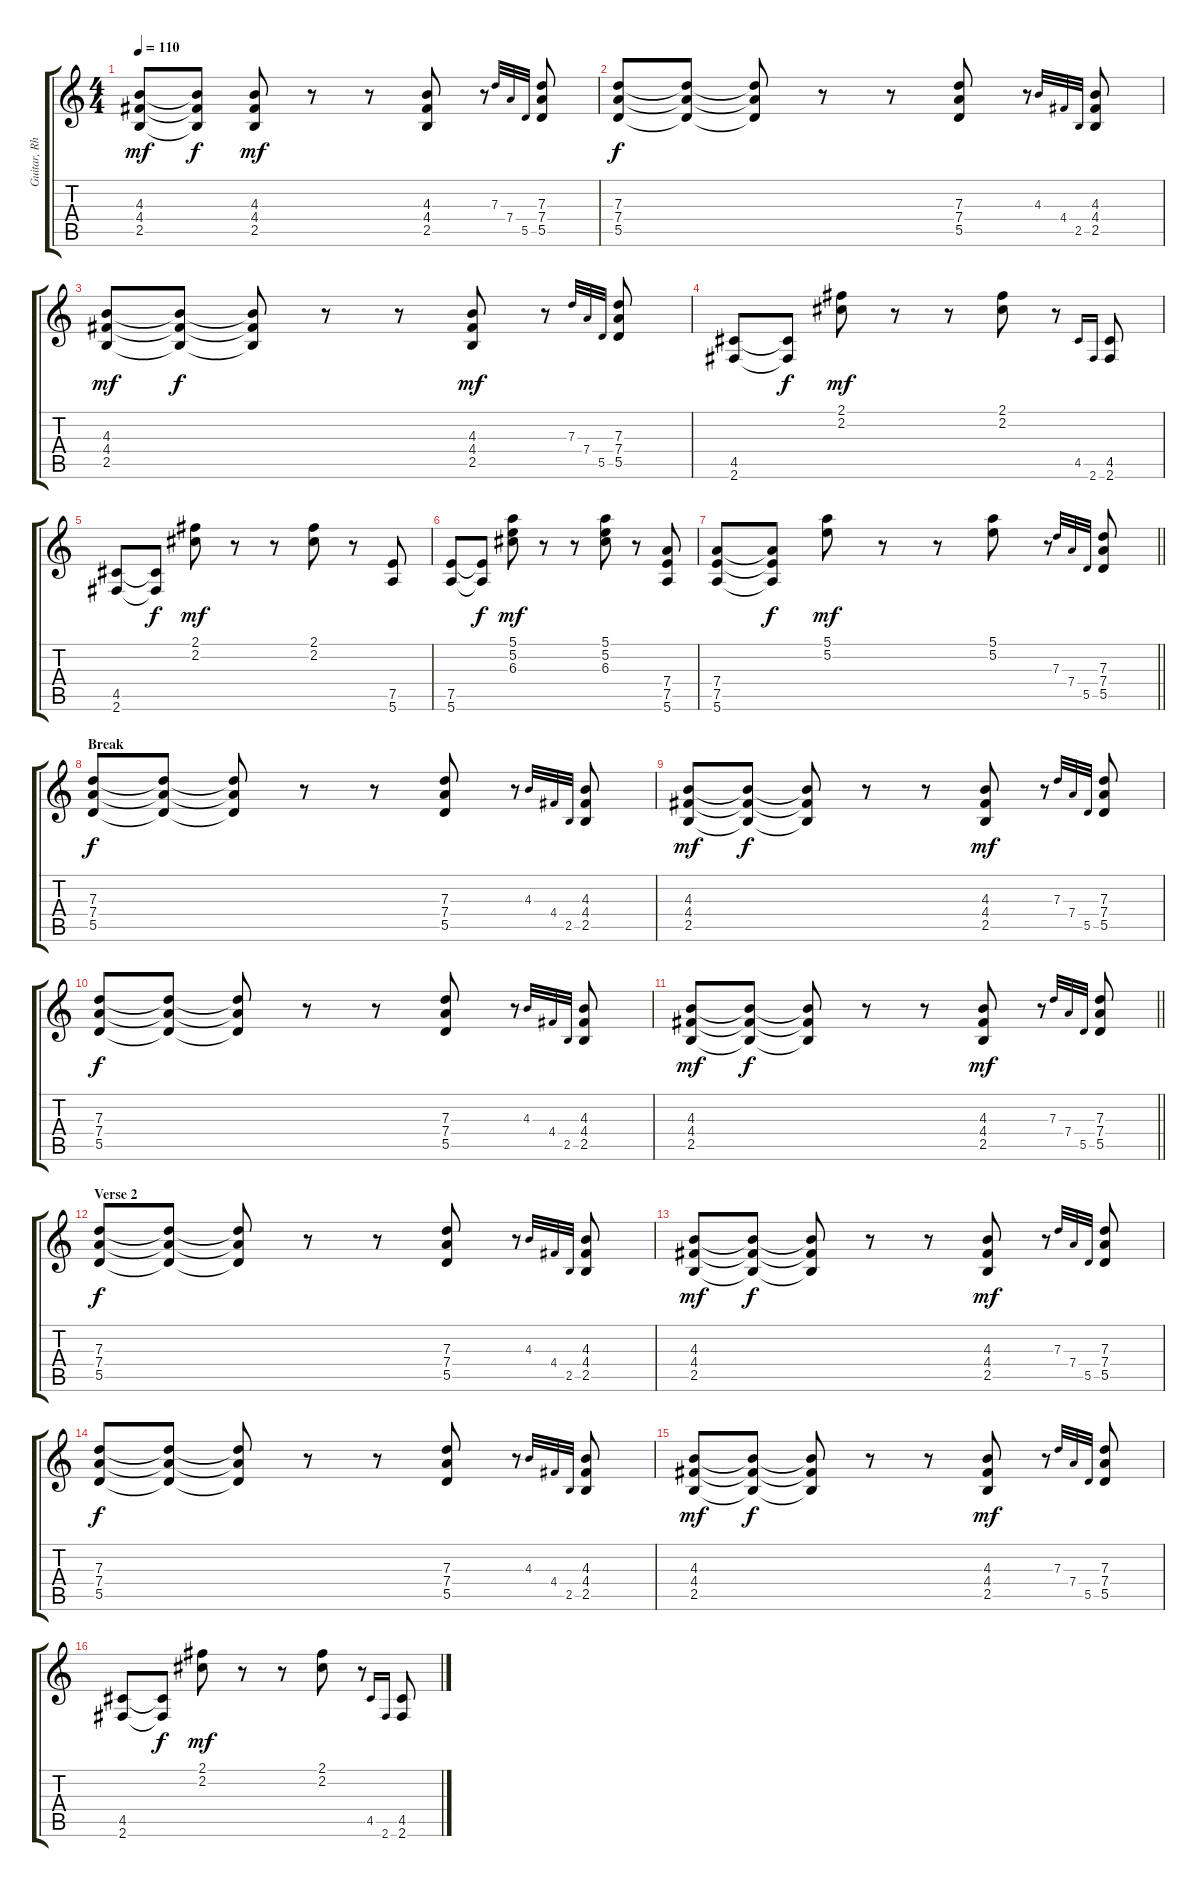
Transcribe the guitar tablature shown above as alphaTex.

\track ("Guitar, Rhythm" "Guitar, Rh") {mute instrument acousticguitarsteel}
\staff {score tabs}
\tuning (E4 B3 G3 D3 A2 E2) {hide}
\ts (4 4)
\tempo 110
\clef g2
\ks c
(4.3 4.4 2.5).8{dy mf} (4.3{t} 4.4{t} 2.5{t}).8{dy f} (4.3 4.4 2.5).8{dy mf} r.8 r.8 (4.3 4.4 2.5).8 r.8 7.3.32{gr onbeat} 7.4.32{gr onbeat} 5.5.32{gr onbeat} (7.3 7.4 5.5).8 |
(7.3 7.4 5.5).8{dy f} (7.3{t} 7.4{t} 5.5{t}).8 (7.3{t} 7.4{t} 5.5{t}).8 r.8 r.8 (7.3 7.4 5.5).8 r.8 4.3.32{gr onbeat} 4.4.32{gr onbeat} 2.5.32{gr onbeat} (4.3 4.4 2.5).8 |
(4.3 4.4 2.5).8{dy mf} (4.3{t} 4.4{t} 2.5{t}).8{dy f} (4.3{t} 4.4{t} 2.5{t}).8 r.8 r.8 (4.3 4.4 2.5).8{dy mf} r.8 7.3.32{gr onbeat} 7.4.32{gr onbeat} 5.5.32{gr onbeat} (7.3 7.4 5.5).8 |
(4.5 2.6).8 (4.5{t} 2.6{t}).8{dy f} (2.1 2.2).8{dy mf} r.8 r.8 (2.1 2.2).8 r.8 4.5.16{gr onbeat} 2.6.16{gr onbeat} (4.5 2.6).8 |
(4.5 2.6).8 (4.5{t} 2.6{t}).8{dy f} (2.1 2.2).8{dy mf} r.8 r.8 (2.1 2.2).8 r.8 (7.5 5.6).8 |
(7.5 5.6).8 (7.5{t} 5.6{t}).8{dy f} (5.1 5.2 6.3).8{dy mf} r.8 r.8 (5.1 5.2 6.3).8 r.8 (7.4 7.5 5.6).8 |
\barLineRight lightlight
(7.4 7.5 5.6).8 (7.4{t} 7.5{t} 5.6{t}).8{dy f} (5.1 5.2).8{dy mf} r.8 r.8 (5.1 5.2).8 r.8 7.3.32{gr onbeat} 7.4.32{gr onbeat} 5.5.32{gr onbeat} (7.3 7.4 5.5).8 |
\section ("" "Break")
(7.3 7.4 5.5).8{dy f} (7.3{t} 7.4{t} 5.5{t}).8 (7.3{t} 7.4{t} 5.5{t}).8 r.8 r.8 (7.3 7.4 5.5).8 r.8 4.3.32{gr onbeat} 4.4.32{gr onbeat} 2.5.32{gr onbeat} (4.3 4.4 2.5).8 |
(4.3 4.4 2.5).8{dy mf} (4.3{t} 4.4{t} 2.5{t}).8{dy f} (4.3{t} 4.4{t} 2.5{t}).8 r.8 r.8 (4.3 4.4 2.5).8{dy mf} r.8 7.3.32{gr onbeat} 7.4.32{gr onbeat} 5.5.32{gr onbeat} (7.3 7.4 5.5).8 |
(7.3 7.4 5.5).8{dy f} (7.3{t} 7.4{t} 5.5{t}).8 (7.3{t} 7.4{t} 5.5{t}).8 r.8 r.8 (7.3 7.4 5.5).8 r.8 4.3.32{gr onbeat} 4.4.32{gr onbeat} 2.5.32{gr onbeat} (4.3 4.4 2.5).8 |
\barLineRight lightlight
(4.3 4.4 2.5).8{dy mf} (4.3{t} 4.4{t} 2.5{t}).8{dy f} (4.3{t} 4.4{t} 2.5{t}).8 r.8 r.8 (4.3 4.4 2.5).8{dy mf} r.8 7.3.32{gr onbeat} 7.4.32{gr onbeat} 5.5.32{gr onbeat} (7.3 7.4 5.5).8 |
\section ("" "Verse 2")
(7.3 7.4 5.5).8{dy f} (7.3{t} 7.4{t} 5.5{t}).8 (7.3{t} 7.4{t} 5.5{t}).8 r.8 r.8 (7.3 7.4 5.5).8 r.8 4.3.32{gr onbeat} 4.4.32{gr onbeat} 2.5.32{gr onbeat} (4.3 4.4 2.5).8 |
(4.3 4.4 2.5).8{dy mf} (4.3{t} 4.4{t} 2.5{t}).8{dy f} (4.3{t} 4.4{t} 2.5{t}).8 r.8 r.8 (4.3 4.4 2.5).8{dy mf} r.8 7.3.32{gr onbeat} 7.4.32{gr onbeat} 5.5.32{gr onbeat} (7.3 7.4 5.5).8 |
(7.3 7.4 5.5).8{dy f} (7.3{t} 7.4{t} 5.5{t}).8 (7.3{t} 7.4{t} 5.5{t}).8 r.8 r.8 (7.3 7.4 5.5).8 r.8 4.3.32{gr onbeat} 4.4.32{gr onbeat} 2.5.32{gr onbeat} (4.3 4.4 2.5).8 |
(4.3 4.4 2.5).8{dy mf} (4.3{t} 4.4{t} 2.5{t}).8{dy f} (4.3{t} 4.4{t} 2.5{t}).8 r.8 r.8 (4.3 4.4 2.5).8{dy mf} r.8 7.3.32{gr onbeat} 7.4.32{gr onbeat} 5.5.32{gr onbeat} (7.3 7.4 5.5).8 |
(4.5 2.6).8 (4.5{t} 2.6{t}).8{dy f} (2.1 2.2).8{dy mf} r.8 r.8 (2.1 2.2).8 r.8 4.5.16{gr onbeat} 2.6.16{gr onbeat} (4.5 2.6).8
